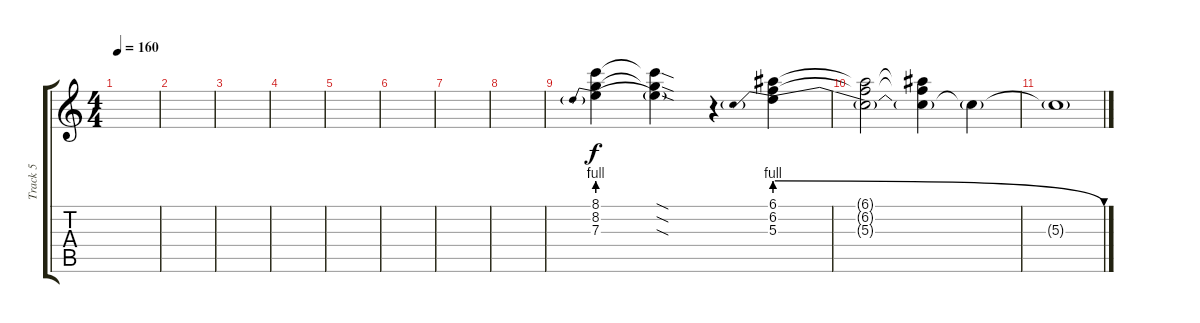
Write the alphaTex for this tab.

\track ("Track 5" "Track 5") {instrument acousticguitarsteel}
\staff {score tabs}
\tuning (E4 B3 G3 D3 A2 E2) {hide}
\ts (4 4)
\tempo 160
\clef g2
\ks c
|
|
|
|
|
|
|
|
(8.1 8.2 7.3{be (prebend 0 4 60 4)}).4 (8.1{sod t} 8.2{sod t} 7.3{sod t}).4 r.4 (6.1 6.2 5.3{be (prebendrelease 0 4 60 0)}).4 |
(6.1{t} 6.2{t} 5.3{t}).2 (6.1{t} 6.2{t} 5.3{t}).4 5.3{t}.4 |
5.3{t}.1
